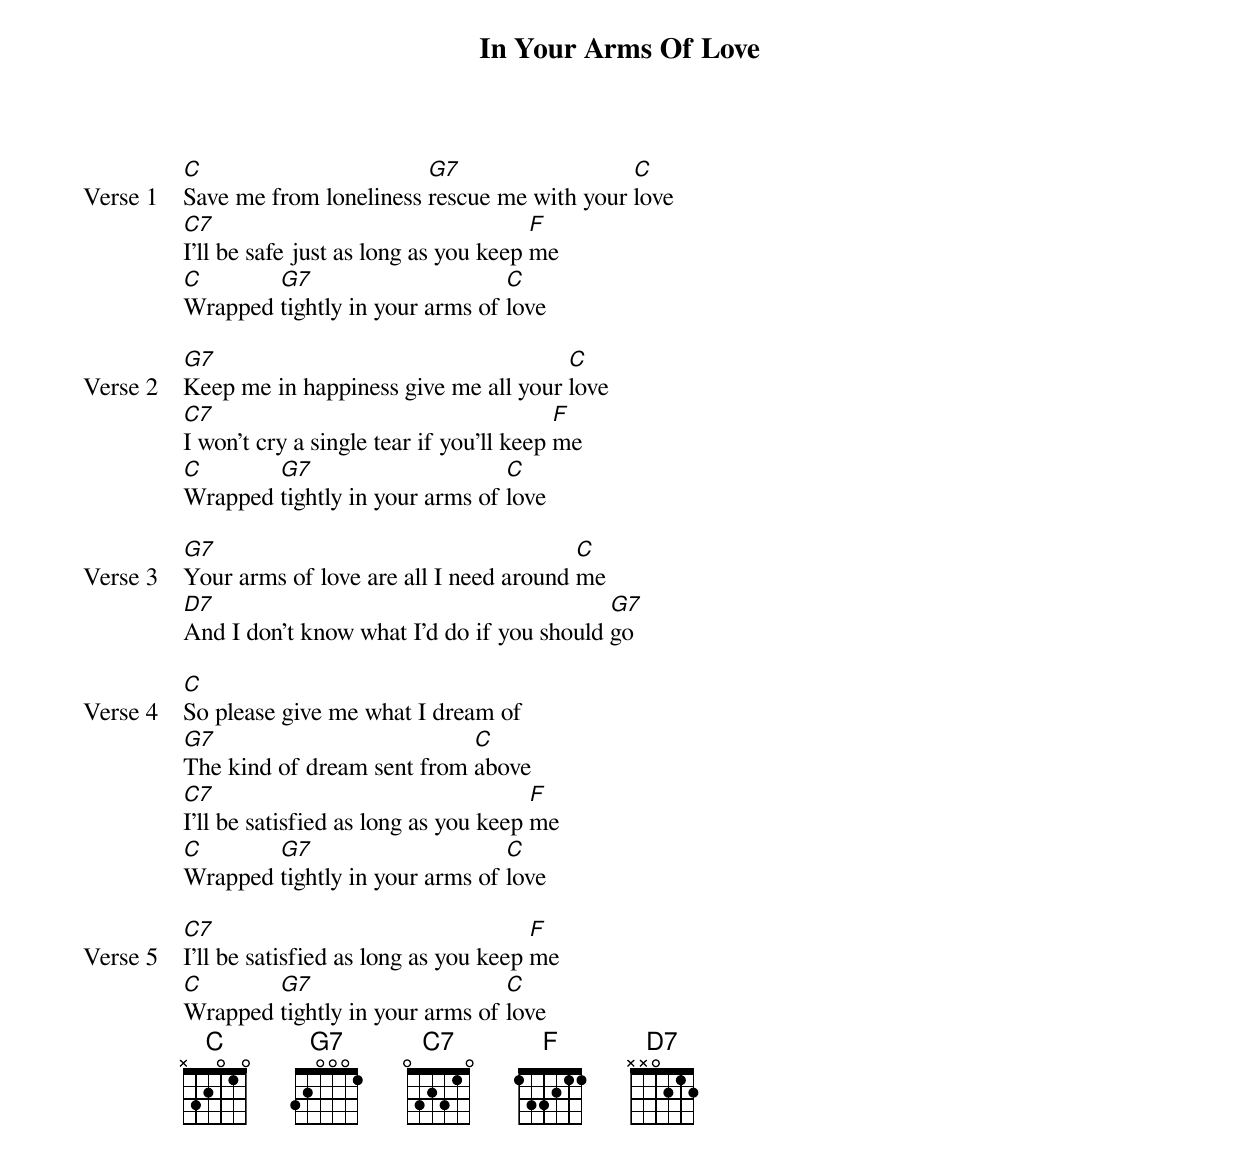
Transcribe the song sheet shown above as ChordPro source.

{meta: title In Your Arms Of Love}
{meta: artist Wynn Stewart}
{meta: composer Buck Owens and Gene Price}

{start_of_verse: Verse 1}
[C]Save me from loneliness [G7]rescue me with your [C]love
[C7]I'll be safe just as long as you keep [F]me
[C]Wrapped [G7]tightly in your arms of [C]love
{end_of_verse}

{start_of_verse: Verse 2}
[G7]Keep me in happiness give me all your [C]love
[C7]I won't cry a single tear if you'll keep [F]me
[C]Wrapped [G7]tightly in your arms of [C]love
{end_of_verse}

{start_of_verse: Verse 3}
[G7]Your arms of love are all I need around [C]me
[D7]And I don't know what I'd do if you should [G7]go
{end_of_verse}

{start_of_verse: Verse 4}
[C]So please give me what I dream of
[G7]The kind of dream sent from [C]above
[C7]I'll be satisfied as long as you keep [F]me
[C]Wrapped [G7]tightly in your arms of [C]love
{end_of_verse}

{start_of_verse: Verse 5}
[C7]I'll be satisfied as long as you keep [F]me
[C]Wrapped [G7]tightly in your arms of [C]love
{end_of_verse}
